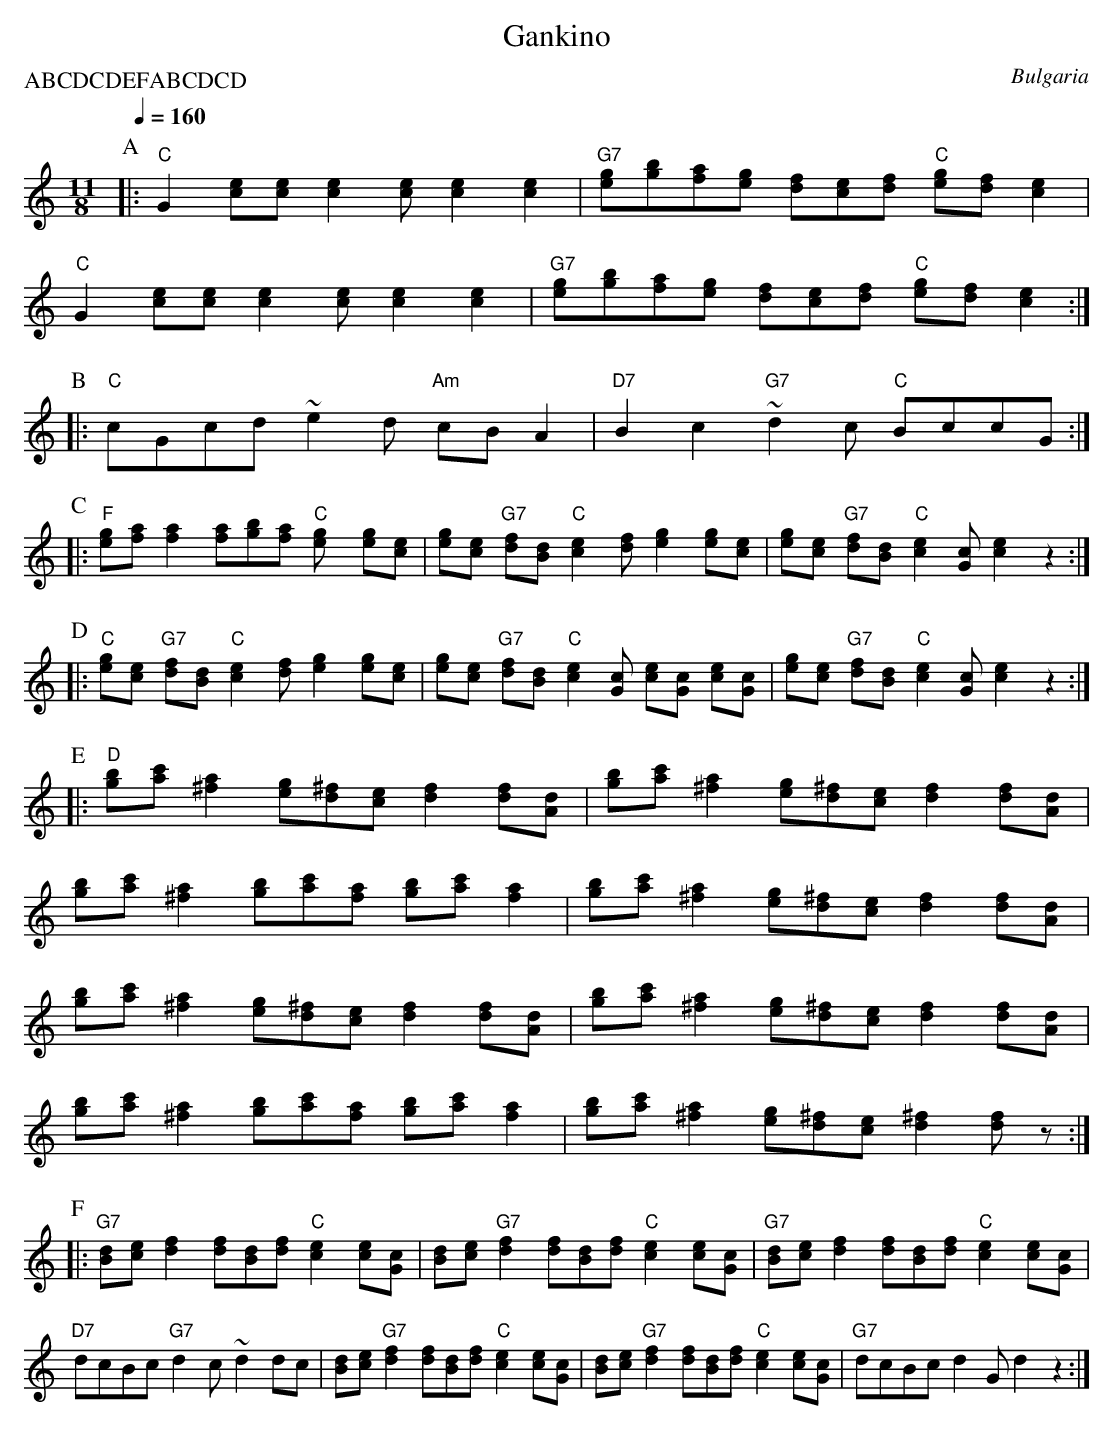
X:1
T:Gankino
O:Bulgaria
Q:1/4=160
L:1/8
M:11/8
P:ABCDCDEFABCDCD
K:C
P:A
|:"C" G2 [ec][ec] [e2c2] [ec] [e2c2] [e2c2] |\
"G7" [ge][bg][af][ge] [fd][ec][fd] "C" [ge][fd] [e2c2]|
"C" G2 [ec][ec] [e2c2] [ec] [e2c2] [e2c2] |\
"G7" [ge][bg][af][ge] [fd][ec][fd] "C" [ge][fd] [e2c2] :|
P:B
|: "C" cGcd ~e2 d "Am" cB A2|"D7" B2 c2 "G7" ~d2 c "C" BccG:|
P:C
|:"F" [ge][af] [a2f2] [af][bg][af] "C" [g2e] [ge][ec]|\
[ge][ec] "G7" [fd][dB] "C" [e2c2][fd] [g2e2] [ge][ec]|\
[ge][ec] "G7" [fd][dB] "C" [e2c2][cG] [e2c2]z2 :|
P:D
|: "C" [ge][ec] "G7" [fd][dB] "C" [e2c2][fd] [g2e2] [ge][ec]|\
[ge][ec] "G7" [fd][dB] "C" [e2c2] [cG] [ec][cG] [ec][cG]|\
[ge][ec] "G7" [fd][dB] "C" [e2c2] [cG] [e2c2] z2 :|
P:E
|: "D" [bg][c'a] [a2^f2] [ge][^fd][ec] [f2d2] [fd][dA] |\
[bg][c'a] [a2^f2] [ge][^fd][ec] [f2d2] [fd][dA] |
[bg][c'a] [a2^f2] [bg][c'a][af] [bg][c'a] [a2f2]|\
[bg][c'a] [a2^f2] [ge][^fd][ec] [f2d2] [fd][dA] |
[bg][c'a] [a2^f2] [ge][^fd][ec] [f2d2] [fd][dA] |\
[bg][c'a] [a2^f2] [ge][^fd][ec] [f2d2] [fd][dA] |
[bg][c'a] [a2^f2] [bg][c'a][af] [bg][c'a] [a2f2]|\
[bg][c'a] [a2^f2] [ge][^fd][ec] [^f2d2][fd] z :|
P:F
|: "G7" [dB][ec] [f2d2] [fd][dB][fd] "C" [e2c2] [ec][cG] |\
[dB][ec] "G7" [f2d2] [fd][dB][fd] "C" [e2c2] [ec][cG] |\
"G7" [dB][ec] [f2d2] [fd][dB][fd] "C" [e2c2] [ec][cG] |
"D7" dcBc "G7" d2c ~d2 dc|\
[dB][ec] "G7" [f2d2] [fd][dB][fd] "C" [e2c2] [ec][cG] |\
[dB][ec] "G7" [f2d2] [fd][dB][fd] "C" [e2c2] [ec][cG] |\
"G7" dcBc d2 G d2 z2:|
